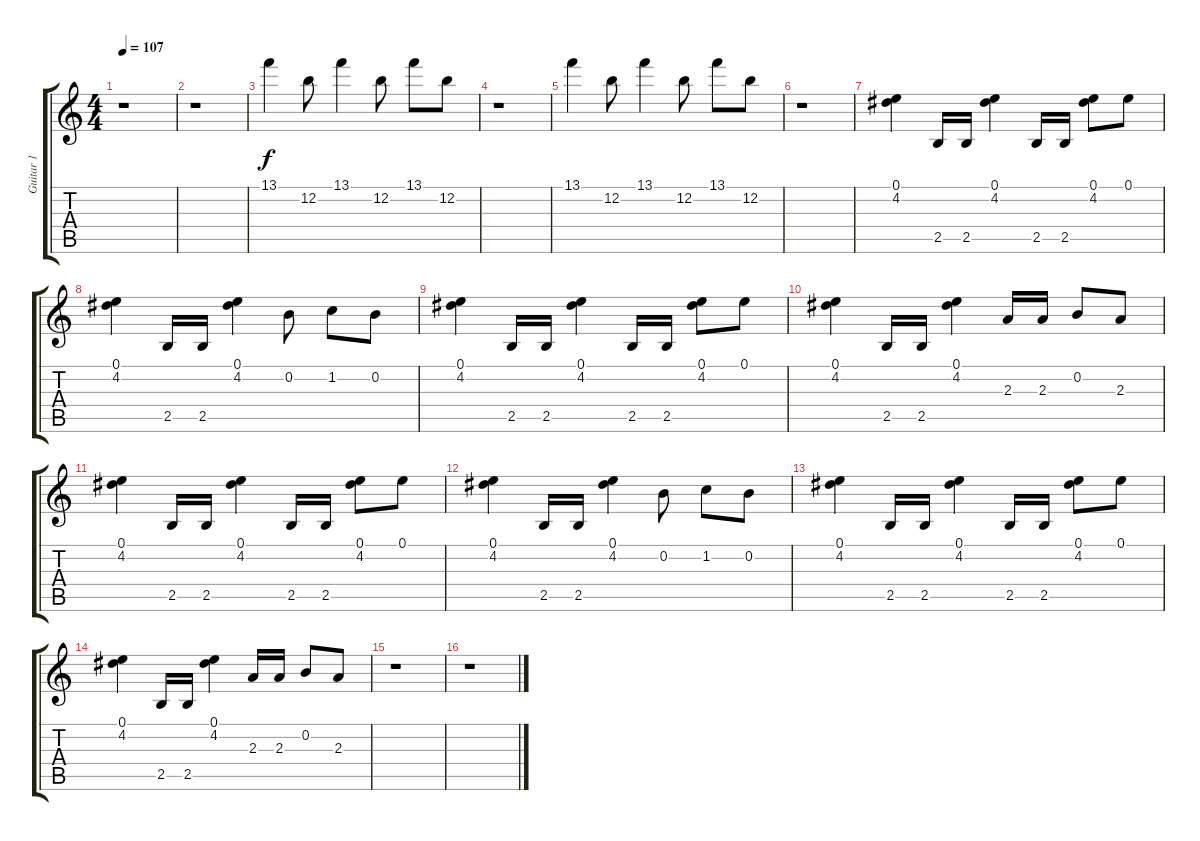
\track ("Guitar 1" "Guitar 1") {instrument overdrivenguitar}
\staff {score tabs}
\tuning (E4 B3 G3 D3 A2 E2) {hide}
\ts (4 4)
\tempo 107
\clef g2
\ks c
r.1{dy f} |
r.1 |
13.1.4 12.2.8 13.1.4 12.2.8 13.1.8 12.2.8 |
r.1 |
13.1.4 12.2.8 13.1.4 12.2.8 13.1.8 12.2.8 |
r.1 |
(0.1 4.2).4 2.5.16 2.5.16 (0.1 4.2).4 2.5.16 2.5.16 (0.1 4.2).8 0.1.8 |
(0.1 4.2).4 2.5.16 2.5.16 (0.1 4.2).4 0.2.8 1.2.8 0.2.8 |
(0.1 4.2).4 2.5.16 2.5.16 (0.1 4.2).4 2.5.16 2.5.16 (0.1 4.2).8 0.1.8 |
(0.1 4.2).4 2.5.16 2.5.16 (0.1 4.2).4 2.3.16 2.3.16 0.2.8 2.3.8 |
(0.1 4.2).4 2.5.16 2.5.16 (0.1 4.2).4 2.5.16 2.5.16 (0.1 4.2).8 0.1.8 |
(0.1 4.2).4 2.5.16 2.5.16 (0.1 4.2).4 0.2.8 1.2.8 0.2.8 |
(0.1 4.2).4 2.5.16 2.5.16 (0.1 4.2).4 2.5.16 2.5.16 (0.1 4.2).8 0.1.8 |
(0.1 4.2).4 2.5.16 2.5.16 (0.1 4.2).4 2.3.16 2.3.16 0.2.8 2.3.8 |
r.1 |
r.1
